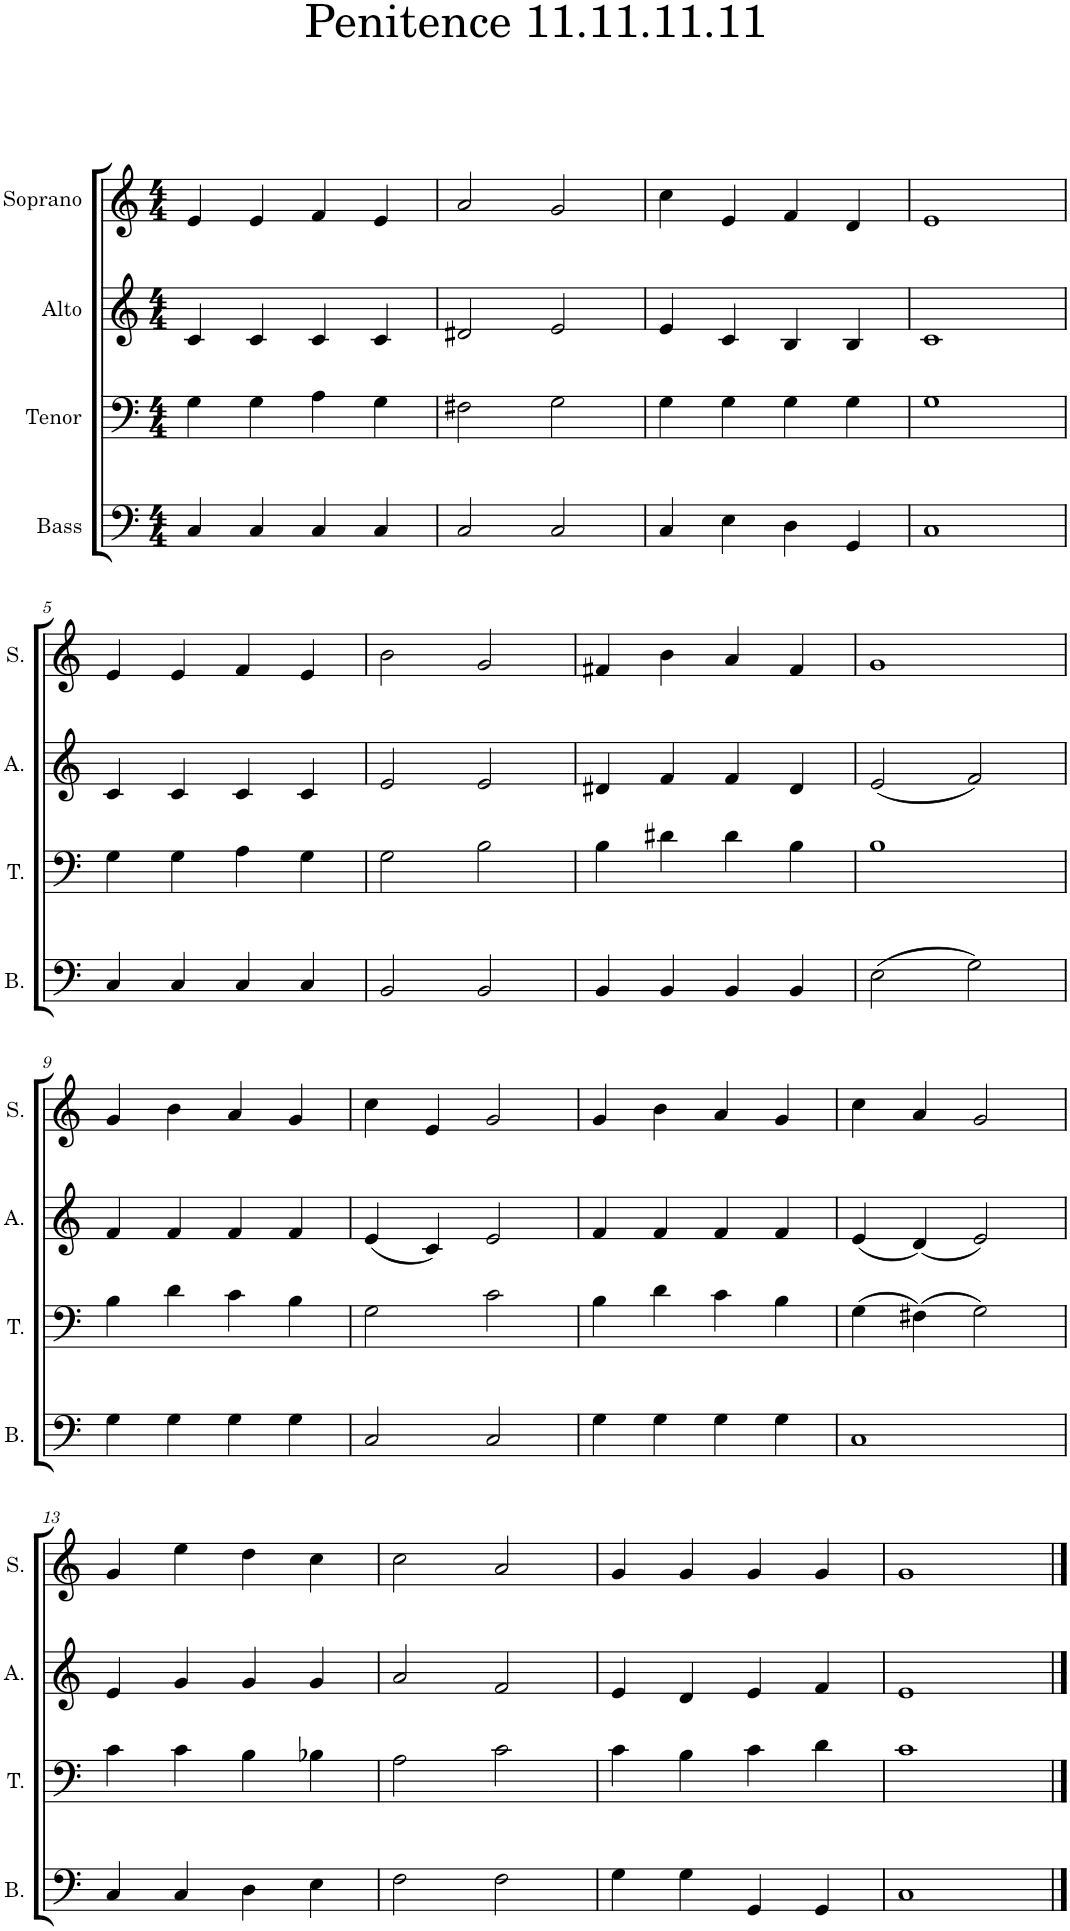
**kern	**kern	**kern	**kern
*part4	*part3	*part2	*part1
*staff4	*staff3	*staff2	*staff1
*I"Bass	*I"Tenor	*I"Alto	*I"Soprano
*I'B.	*I'T.	*I'A.	*I'S.
*clefF4	*clefF4	*clefG2	*clefG2
*k[]	*k[]	*k[]	*k[]
*M4/4	*M4/4	*M4/4	*M4/4
=1	=1	=1	=1
4C/	4G\	4c/	4e/
4C/	4G\	4c/	4e/
4C/	4A\	4c/	4f/
4C/	4G\	4c/	4e/
=2	=2	=2	=2
2C/	2F#X\	2d#X/	2a/
2C/	2G\	2e/	2g/
=3	=3	=3	=3
4C/	4G\	4e/	4cc\
4E\	4G\	4c/	4e/
4D\	4G\	4B/	4f/
4GG/	4G\	4B/	4d/
=4	=4	=4	=4
1C	1G	1c	1e
!!LO:LB:g=z
=5	=5	=5	=5
4C/	4G\	4c/	4e/
4C/	4G\	4c/	4e/
4C/	4A\	4c/	4f/
4C/	4G\	4c/	4e/
=6	=6	=6	=6
2BB/	2G\	2e/	2b\
2BB/	2B\	2e/	2g/
=7	=7	=7	=7
4BB/	4B\	4d#X/	4f#X/
4BB/	4d#X\	4f/	4b\
4BB/	4d#\	4f/	4a/
4BB/	4B\	4d#/	4f#/
=8	=8	=8	=8
(2E\	1B	(2e/	1g
2G\)	.	2f/)	.
!!LO:LB:g=z
=9	=9	=9	=9
4G\	4B\	4f/	4g/
4G\	4d\	4f/	4b\
4G\	4c\	4f/	4a/
4G\	4B\	4f/	4g/
=10	=10	=10	=10
2C/	2G\	(4e/	4cc\
.	.	4c/)	4e/
2C/	2c\	2e/	2g/
=11	=11	=11	=11
4G\	4B\	4f/	4g/
4G\	4d\	4f/	4b\
4G\	4c\	4f/	4a/
4G\	4B\	4f/	4g/
=12	=12	=12	=12
1C	(4G\	(4e/	4cc\
.	(4F#X\)	(4d/)	4a/
.	2G\)	2e/)	2g/
!!LO:LB:g=z
=13	=13	=13	=13
4C/	4c\	4e/	4g/
4C/	4c\	4g/	4ee\
4D\	4B\	4g/	4dd\
4E\	4B-X\	4g/	4cc\
=14	=14	=14	=14
2F\	2A\	2a/	2cc\
2F\	2c\	2f/	2a/
=15	=15	=15	=15
4G\	4c\	4e/	4g/
4G\	4B\	4d/	4g/
4GG/	4c\	4e/	4g/
4GG/	4d\	4f/	4g/
=16	=16	=16	=16
1C	1c	1e	1g
==	==	==	==
*-	*-	*-	*-
